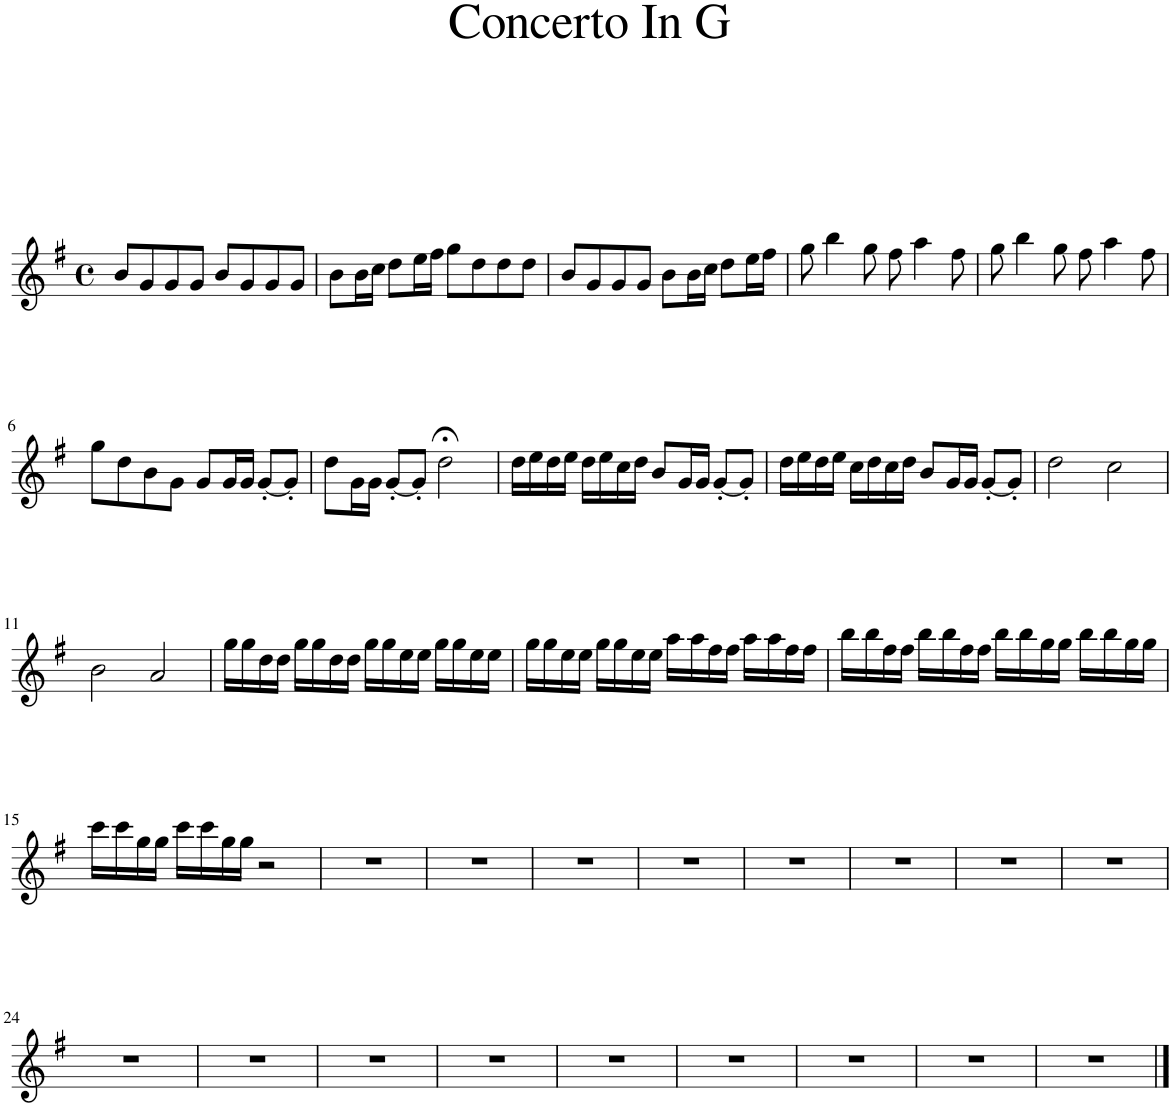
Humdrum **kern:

**kern
*part1
*staff1
*I"Piano
*I'Pno.
*clefG2
*k[f#]
*M4/4
*met(c)
=1
8b/L
8g/
8g/
8g/J
8b/L
8g/
8g/
8g/J
=2
8b\L
16b\L
16cc\JJ
8dd\L
16ee\L
16ff#\JJ
8gg\L
8dd\
8dd\
8dd\J
=3
8b/L
8g/
8g/
8g/J
8b\L
16b\L
16cc\JJ
8dd\L
16ee\L
16ff#\JJ
=4
8gg\
4bb\
8gg\
8ff#\
4aa\
8ff#\
=5
8gg\
4bb\
8gg\
8ff#\
4aa\
8ff#\
!!LO:LB:g=z
=6
8gg\L
8dd\
8b\
8g\J
8g/L
16g/L
16g/JJ
[8g'/L
8g'/J]
=7
8dd\L
16g\L
16g\JJ
[8g'/L
8g'/J]
2dd;<\
=8
16dd\LL
16ee\
16dd\
16ee\JJ
16dd\LL
16ee\
16cc\
16dd\JJ
8b/L
16g/L
16g/JJ
[8g'/L
8g'/J]
=9
16dd\LL
16ee\
16dd\
16ee\JJ
16cc\LL
16dd\
16cc\
16dd\JJ
8b/L
16g/L
16g/JJ
[8g'/L
8g'/J]
=10
2dd\
2cc\
!!LO:LB:g=z
=11
2b\
2a/
=12
16gg\LL
16gg\
16dd\
16dd\JJ
16gg\LL
16gg\
16dd\
16dd\JJ
16gg\LL
16gg\
16ee\
16ee\JJ
16gg\LL
16gg\
16ee\
16ee\JJ
=13
16gg\LL
16gg\
16ee\
16ee\JJ
16gg\LL
16gg\
16ee\
16ee\JJ
16aa\LL
16aa\
16ff#\
16ff#\JJ
16aa\LL
16aa\
16ff#\
16ff#\JJ
=14
16bb\LL
16bb\
16ff#\
16ff#\JJ
16bb\LL
16bb\
16ff#\
16ff#\JJ
16bb\LL
16bb\
16gg\
16gg\JJ
16bb\LL
16bb\
16gg\
16gg\JJ
!!LO:LB:g=z
=15
16ccc\LL
16ccc\
16gg\
16gg\JJ
16ccc\LL
16ccc\
16gg\
16gg\JJ
2r
=16
1r
=17
1r
=18
1r
=19
1r
=20
1r
=21
1r
=22
1r
=23
1r
!!LO:LB:g=z
=24
1r
=25
1r
=26
1r
=27
1r
=28
1r
=29
1r
=30
1r
=31
1r
=32
1r
==
*-
